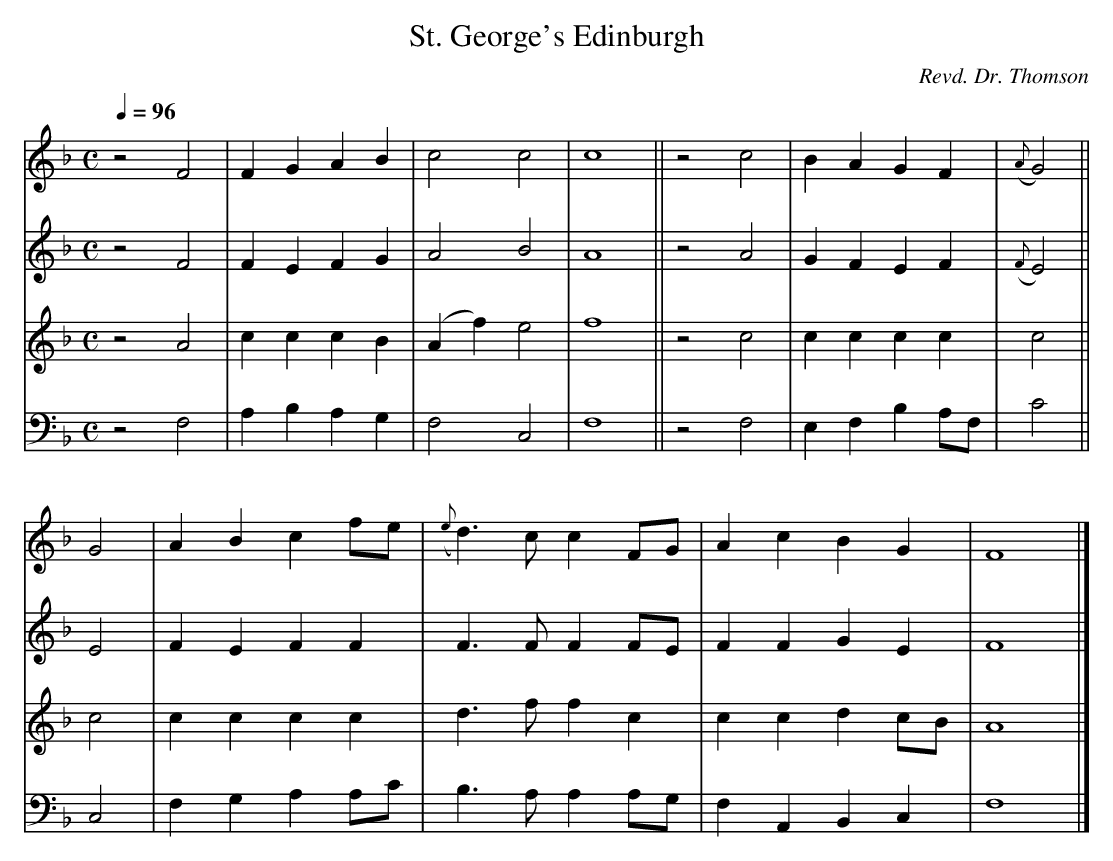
X:1
T:St. George's Edinburgh
C:Revd. Dr. Thomson
M:C
L:1/4
V:1
V:2
V:3 transpose -12
V:4 bass
Q:1/4=96
K:F
V:1 z2 F2 |F G A B | c2  c2 |c4 ||z2 c2 |B A G F     |({A}G2)||
V:2 z2 F2 |F E F G | A2  B2 |A4 ||z2 A2 |G F E F     |({F}E2)||
V:3 z2 A2 |c c c B |(Af) e2 |f4 ||z2 c2 |c c c c     |    c2 ||
V:4 z2 F,2|A,B,A,G,| F,2 C,2|F,4||z2 F,2|E,F,B,A,/F,/|    C2 ||
V:1 G2 |A B c f/e/ |({e}d>)c c F/G/  |A c  B  G   |F4 |]
V:2 E2 |F E F F    |    F> F F F/E/  |F F  G  E   |F4 |]
V:3 c2 |c c c c    |    d> f f c     |c c  d  c/B/|A4 |]
V:4 C,2|F,G,A,A,/C/|    B,>A,A,A,/G,/|F,A,,B,,C,  |F,4|]
